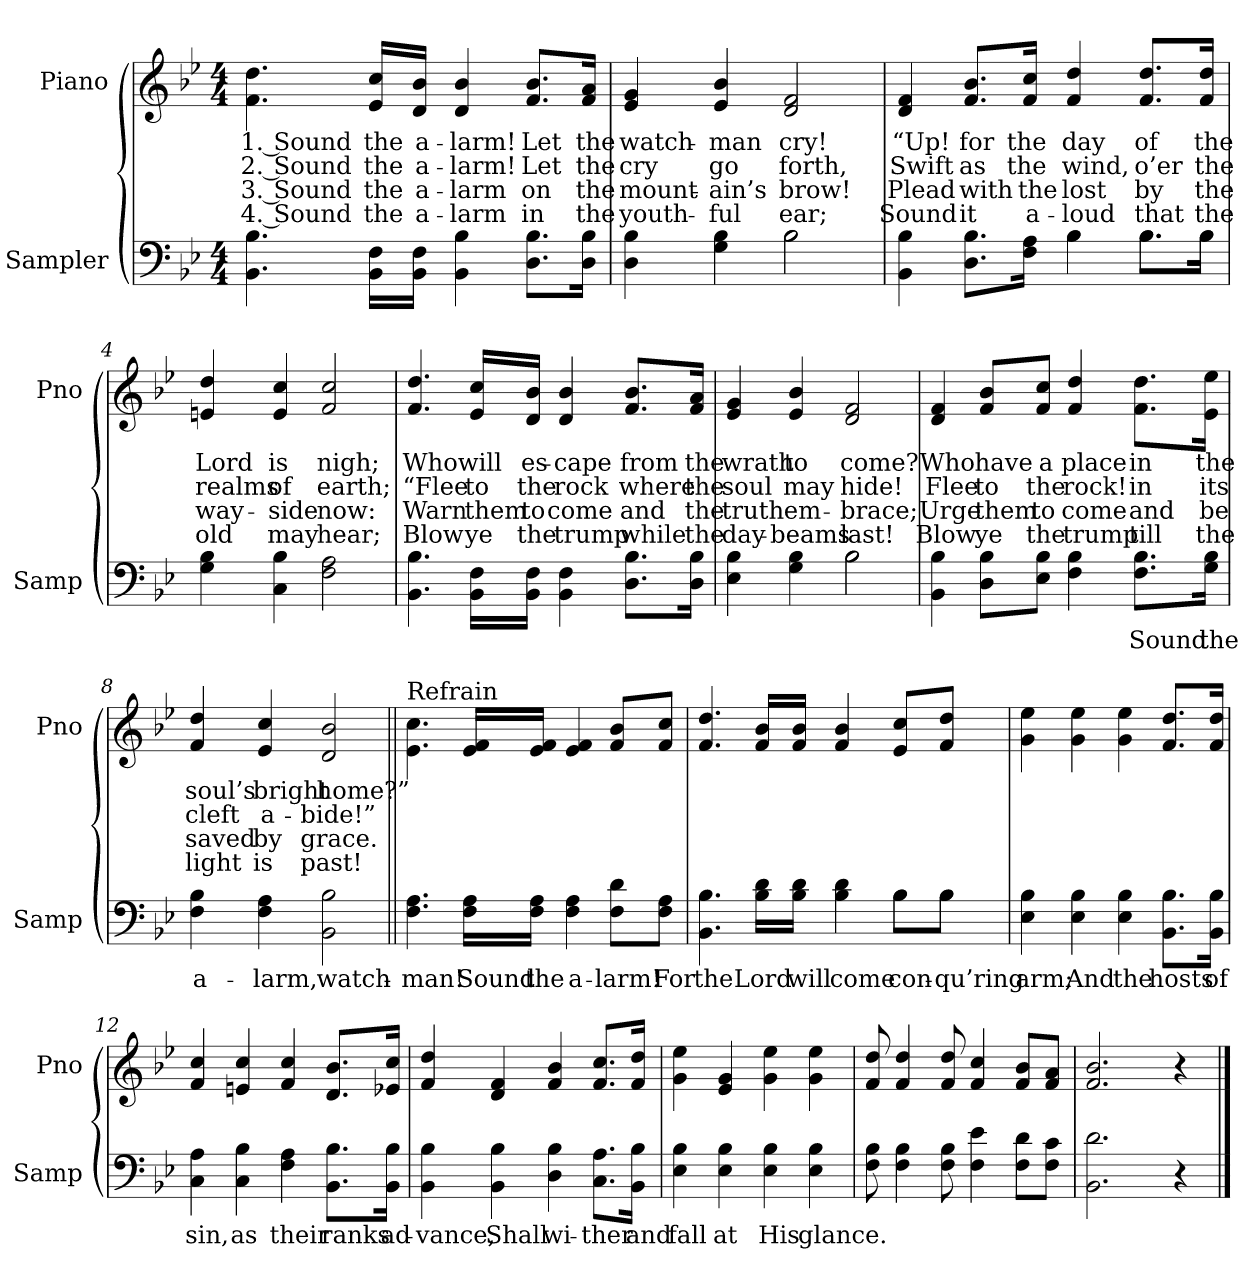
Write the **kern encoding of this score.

**kern	**text	**kern	**text	**text	**text	**text
*part2	*part2	*part1	*part1	*part1	*part1	*part1
*staff2	*staff2	*staff1	*staff1	*staff1	*staff1	*staff1
*I"Sampler	*	*I"Piano	*	*	*	*
*I'Samp	*	*I'Pno	*	*	*	*
*clefF4	*	*clefG2	*	*	*	*
*k[b-e-]	*	*k[b-e-]	*	*	*	*
*B-:	*	*B-:	*	*	*	*
*M4/4	*	*M4/4	*	*	*	*
=1	=1	=1	=1	=1	=1	=1
4.BB- 4.B-	.	4.f\ 4.dd\	1. Sound	2. Sound	3. Sound	4. Sound
16BB-\ 16F\LL	.	16e-/ 16cc/LL	the	the	the	the
16BB-\ 16F\JJ	.	16d/ 16b-/JJ	a-	a-	a-	a-
4BB- 4B-	.	4d 4b-	-larm!	-larm!	-larm	-larm
8.D\ 8.B-\L	.	8.f/ 8.b-/L	Let	Let	on	in
16D\ 16B-\Jk	.	16f/ 16a/Jk	the	the	the	the
=2	=2	=2	=2	=2	=2	=2
*^	*	*	*	*	*	*
4D 4B-	2ryy	.	4e- 4g	watch-	cry	mount-	youth-
4G 4B-	.	.	4e- 4b-	-man	go	-ain’s	-ful
2B-\	2B-	.	2d 2f	cry!	forth,	brow!	ear;
=3	=3	=3	=3	=3	=3	=3	=3
4BB- 4B-	2ryy	.	4d 4f	“Up!	Swift	Plead	Sound
8.D\ 8.B-\L	.	.	8.f/ 8.b-/L	for	as	with	it
16F\ 16A\Jk	.	.	16f/ 16cc/Jk	the	the	the	a-
4B-\	4B-	.	4f 4dd	day	wind,	lost	-loud
8.B-\L	8.B-\L	.	8.f/ 8.dd/L	of	o’er	by	that
16B-\Jk	16B-\Jk	.	16f/ 16dd/Jk	the	the	the	the
*v	*v	*	*	*	*	*	*
=4	=4	=4	=4	=4	=4	=4
4G 4B-	.	4en 4dd	Lord	realms	way-	old
4C 4B-	.	4e 4cc	is	of	-side	may
2F 2A	.	2f 2cc	nigh;	earth;	now:	hear;
=5	=5	=5	=5	=5	=5	=5
4.BB- 4.B-	.	4.f 4.dd	Who	“Flee	Warn	Blow
16BB-\ 16F\LL	.	16e-/ 16cc/LL	will	to	them	ye
16BB-\ 16F\JJ	.	16d/ 16b-/JJ	es-	the	to	the
4BB- 4F	.	4d 4b-	-cape	rock	come	trump
8.D\ 8.B-\L	.	8.f/ 8.b-/L	from	where	and	while
16D\ 16B-\Jk	.	16f/ 16a/Jk	the	the	the	the
=6	=6	=6	=6	=6	=6	=6
*^	*	*	*	*	*	*
4E- 4B-	2ryy	.	4e- 4g	wrath	soul	truth	day-
4G 4B-	.	.	4e- 4b-	to	may	em-	-beams
2B-\	2B-	.	2d 2f	come?	hide!	-brace;	last!
*v	*v	*	*	*	*	*	*
=7	=7	=7	=7	=7	=7	=7
4BB- 4B-	.	4d 4f	Who	Flee	Urge	Blow
8D\ 8B-\L	.	8f/ 8b-/L	have	to	them	ye
8E-\ 8B-\J	.	8f/ 8cc/J	a	the	to	the
4F 4B-	.	4f 4dd	place	rock!	come	trump
8.F\ 8.B-\L	Sound	8.f\ 8.dd\L	in	in	and	till
16G\ 16B-\Jk	the	16e-\ 16ee-\Jk	the	its	be	the
=8	=8	=8	=8	=8	=8	=8
4F 4B-	a-	4f 4dd	soul’s	cleft	saved	light
4F 4A	-larm,	4e- 4cc	bright	a-	by	is
2BB- 2B-	watch-	2d 2b-	home?”	-bide!”	grace.	past!
=9||	=9||	=9||	=9||	=9||	=9||	=9||
!	!	!LO:TX:t=Refrain	!	!	!	!
4.F 4.A	-man!	4.e-\ 4.cc\	.	.	.	.
16F\ 16A\LL	Sound	16e-/ 16f/LL	.	.	.	.
16F\ 16A\JJ	the	16e-/ 16f/JJ	.	.	.	.
4F 4A	a-	4e- 4f	.	.	.	.
8F\ 8d\L	-larm!	8f/ 8b-/L	.	.	.	.
8F\ 8A\J	For	8f/ 8cc/J	.	.	.	.
=10	=10	=10	=10	=10	=10	=10
*^	*	*	*	*	*	*
4.BB- 4.B-	2.ryy	the	4.f 4.dd	.	.	.	.
16B-\ 16d\LL	.	Lord	16f/ 16b-/LL	.	.	.	.
16B-\ 16d\JJ	.	will	16f/ 16b-/JJ	.	.	.	.
4B- 4d	.	come	4f 4b-	.	.	.	.
8B-\L	8B-\L	con-	8e-/ 8cc/L	.	.	.	.
8B-\J	8B-\J	-qu’ring	8f/ 8dd/J	.	.	.	.
*v	*v	*	*	*	*	*	*
=11	=11	=11	=11	=11	=11	=11
4E- 4B-	arm;	4g 4ee-	.	.	.	.
4E- 4B-	And	4g 4ee-	.	.	.	.
4E- 4B-	the	4g 4ee-	.	.	.	.
8.BB-\ 8.B-\L	hosts	8.f/ 8.dd/L	.	.	.	.
16BB-\ 16B-\Jk	of	16f/ 16dd/Jk	.	.	.	.
=12	=12	=12	=12	=12	=12	=12
4C 4A	sin,	4f 4cc	.	.	.	.
4C 4B-	as	4en 4cc	.	.	.	.
4F 4A	their	4f 4cc	.	.	.	.
8.BB-\ 8.B-\L	ranks	8.d/ 8.b-/L	.	.	.	.
16BB-\ 16B-\Jk	ad-	16e-X/ 16cc/Jk	.	.	.	.
=13	=13	=13	=13	=13	=13	=13
4BB- 4B-	-vance,	4f 4dd	.	.	.	.
4BB- 4B-	Shall	4d 4f	.	.	.	.
4D 4B-	wi-	4f 4b-	.	.	.	.
8.C\ 8.A\L	-ther	8.f/ 8.cc/L	.	.	.	.
16BB-\ 16B-\Jk	and	16f/ 16dd/Jk	.	.	.	.
=14	=14	=14	=14	=14	=14	=14
4E- 4B-	fall	4g 4ee-	.	.	.	.
4E- 4B-	at	4e- 4g	.	.	.	.
4E- 4B-	His	4g 4ee-	.	.	.	.
4E- 4B-	glance.	4g 4ee-	.	.	.	.
=15	=15	=15	=15	=15	=15	=15
8F 8B-	.	8f 8dd	.	.	.	.
4F 4B-	.	4f 4dd	.	.	.	.
8F 8B-	.	8f 8dd	.	.	.	.
4F 4e-	.	4f 4cc	.	.	.	.
8F\ 8d\L	.	8f/ 8b-/L	.	.	.	.
8F\ 8c\J	.	8f/ 8a/J	.	.	.	.
=16	=16	=16	=16	=16	=16	=16
2.BB- 2.d	.	2.f 2.b-	.	.	.	.
4r	.	4r	.	.	.	.
==	==	==	==	==	==	==
*-	*-	*-	*-	*-	*-	*-
